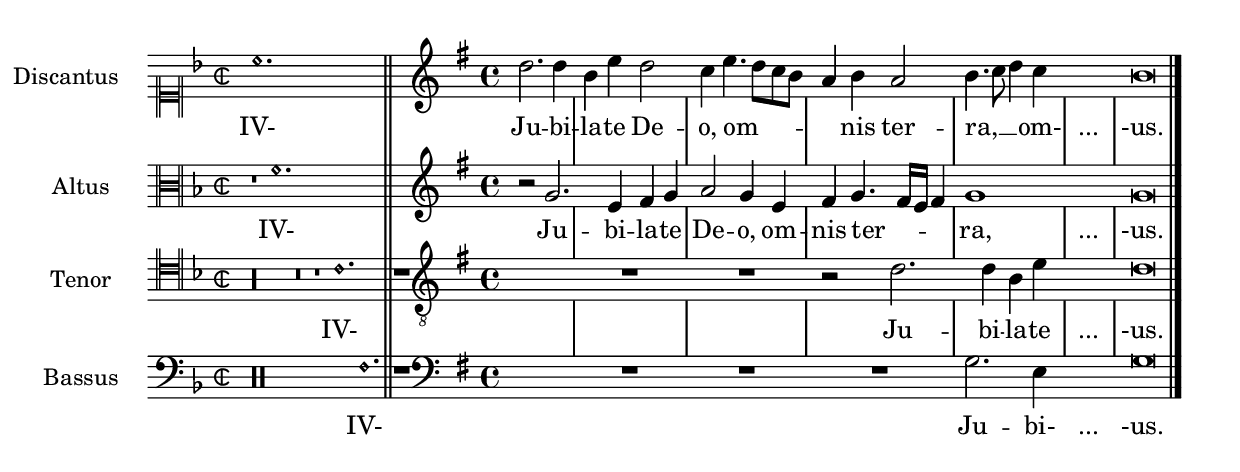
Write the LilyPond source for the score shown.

%% DO NOT EDIT this file manually; it is automatically
%% generated from LSR http://lsr.dsi.unimi.it
%% Make any changes in LSR itself, or in Documentation/snippets/new/ ,
%% and then run scripts/auxiliar/makelsr.py
%%
%% This file is in the public domain.
\version "2.14.0"

\header {
%% Translation of GIT committish: 4077120c18ac1dc490501b3d7d5886bc93e61a42
  texidocit = "
Quando si trascrive musica mensurale, è utile inserire un incipit all'inizio del
pezzo per indicare la tonalità e il tempo originali. Le stanghette della battuta,
a cui i musicisti di oggi sono abituati e che aiutano a riconoscere più velocemente
gli schemi ritmici, non erano ancora state inventate durante il periodo della
musica mensurale; infatti il tempo cambiava spesso dopo poche note. Come
compromesso, le stanghette vengono spesso inserite tra i righi invece che
dentro i righi.

"
  doctitleit = "Modello per notazione antica -- trascrizione moderna di musica mensurale"

  lsrtags = "ancient-notation, template"




%% Translation of GIT committish: 70f5f30161f7b804a681cd080274bfcdc9f4fe8c
  texidoces = "
Al transcribir música mensural, es útil un «incipit» al compienzo
de la pieza para indicar la tonalidad y el tempo
originales. Aunque los músicos actuales están acostumbrados a las
barras de compás para reconocer con más facilidad los patrones
rítmicos, durante el período de la música mensural aún no se
habíen inventado las líneas divisorias; de hecho, la medida solía
cambiar a cada pocas notas. Como compromiso, a menudo las líneas
divisorias se imprimen entre los pentagramas en vez de hacerlo
encima de ellos.

"
  doctitlees = "Plantilla de notación de música antigua (transcripción moderna de música mensural)"


%% Translation of GIT committish: 0a868be38a775ecb1ef935b079000cebbc64de40
  texidocde = "
Bei der Transkription von Mensuralmusik ist es oft erwünscht, ein
Incipit an den Anfang des Stückes zu stellen, damit klar ist, wie
Tempo und Schlüssel in der Originalnotation gesetzt waren. Während
heutzutage Musiker an Taktlinien gewöhnt sind, um Rhythmen schneller
zu erkennen, wurden diese in der Mensuralmusik nicht verwendet.
Tatsächlich ändern sich die Rhythmen auch oft alle paar Noten. Als
ein Kompromiss werden die Notenlinien nicht auf dem System, sondern
zwischen den Systemen geschrieben.
"

doctitlede = "Vorlage für Alte Notation -- moderne Transkription von Mensuralmusik"


%% Translation of GIT committish: bdfe3dc8175a2d7e9ea0800b5b04cfb68fe58a7a
  texidocfr = "
Lorsque l'on transcrit de la musique mensurale, un @emph{incipit} permet
d'indiquer la tonalité et le tempo d'origine.  Si les musiciens sont de
nos jours habitués aux barres de mesures qui présentent la structure
rythmique d'une œuvre, elles n'étaient pas en vigueur à l'époque où ces
pièces ont été composées, d'autant plus que la @qq{métrique} pouvait
changer au fil des notes.  Un compromis consiste à imprimer des barres
entre les portées plutôt que sur chacune d'elles.

"
  doctitlefr = "Exemples de notation ancienne -- transcription moderne de musique mensurale"

  texidoc = "
When transcribing mensural music, an incipit at the beginning of the
piece is useful to indicate the original key and tempo. While today
musicians are used to bar lines in order to faster recognize rhythmic
patterns, bar lines were not yet invented during the period of mensural
music; in fact, the meter often changed after every few notes. As a
compromise, bar lines are often printed between the staves rather than
on the staves.

"
  doctitle = "Ancient notation template -- modern transcription of mensural music"
} % begin verbatim

global = {
  \set Score.skipBars = ##t

  % incipit
  \once \override Score.SystemStartBracket #'transparent = ##t
  \override Score.SpacingSpanner #'spacing-increment = #1.0 % tight spacing
  \key f \major
  \time 2/2
  \once \override Staff.TimeSignature #'style = #'neomensural
  \override Voice.NoteHead #'style = #'neomensural
  \override Voice.Rest #'style = #'neomensural
  \set Staff.printKeyCancellation = ##f
  \cadenzaOn % turn off bar lines
  \skip 1*10
  \once \override Staff.BarLine #'transparent = ##f
  \bar "||"
  \skip 1*1 % need this extra \skip such that clef change comes
            % after bar line
  \bar ""

  % main
  \revert Score.SpacingSpanner #'spacing-increment % CHECK: no effect?
  \cadenzaOff % turn bar lines on again
  \once \override Staff.Clef #'full-size-change = ##t
  \set Staff.forceClef = ##t
  \key g \major
  \time 4/4
  \override Voice.NoteHead #'style = #'default
  \override Voice.Rest #'style = #'default

  % FIXME: setting printKeyCancellation back to #t must not
  % occur in the first bar after the incipit.  Dto. for forceClef.
  % Therefore, we need an extra \skip.
  \skip 1*1
  \set Staff.printKeyCancellation = ##t
  \set Staff.forceClef = ##f

  \skip 1*7 % the actual music

  % let finis bar go through all staves
  \override Staff.BarLine #'transparent = ##f

  % finis bar
  \bar "|."
}

discantusNotes = {
  \transpose c' c'' {
    \set Staff.instrumentName = #"Discantus  "

    % incipit
    \clef "neomensural-c1"
    c'1. s2   % two bars
    \skip 1*8 % eight bars
    \skip 1*1 % one bar

    % main
    \clef "treble"
    d'2. d'4 |
    b e' d'2 |
    c'4 e'4.( d'8 c' b |
    a4) b a2 |
    b4.( c'8 d'4) c'4 |
    \once \override NoteHead #'transparent = ##t c'1 |
    b\breve |
  }
}

discantusLyrics = \lyricmode {
  % incipit
  IV-

  % main
  Ju -- bi -- |
  la -- te De -- |
  o, om --
  nis ter -- |
  ra, __ om- |
  "..." |
  -us. |
}

altusNotes = {
  \transpose c' c'' {
    \set Staff.instrumentName = #"Altus  "

    % incipit
    \clef "neomensural-c3"
    r1        % one bar
    f1. s2    % two bars
    \skip 1*7 % seven bars
    \skip 1*1 % one bar

    % main
    \clef "treble"
    r2 g2. e4 fis g | % two bars
    a2 g4 e |
    fis g4.( fis16 e fis4) |
    g1 |
    \once \override NoteHead #'transparent = ##t g1 |
    g\breve |
  }
}

altusLyrics = \lyricmode {
  % incipit
  IV-

  % main
  Ju -- bi -- la -- te | % two bars
  De -- o, om -- |
  nis ter -- ra, |
  "..." |
  -us. |
}

tenorNotes = {
  \transpose c' c' {
    \set Staff.instrumentName = #"Tenor  "

    % incipit
    \clef "neomensural-c4"
    r\longa   % four bars
    r\breve   % two bars
    r1        % one bar
    c'1. s2   % two bars
    \skip 1*1 % one bar
    \skip 1*1 % one bar

    % main
    \clef "treble_8"
    R1 |
    R1 |
    R1 |
    r2 d'2. d'4 b e' | % two bars
    \once \override NoteHead #'transparent = ##t e'1 |
    d'\breve |
  }
}

tenorLyrics = \lyricmode {
  % incipit
  IV-

  % main
  Ju -- bi -- la -- te | % two bars
  "..." |
  -us. |
}

bassusNotes = {
  \transpose c' c' {
    \set Staff.instrumentName = #"Bassus  "

    % incipit
    \clef "bass"
    r\maxima  % eight bars
    f1. s2    % two bars
    \skip 1*1 % one bar

    % main
    \clef "bass"
    R1 |
    R1 |
    R1 |
    R1 |
    g2. e4 |
    \once \override NoteHead #'transparent = ##t e1 |
    g\breve |
  }
}

bassusLyrics = \lyricmode {
  % incipit
  IV-

  % main
  Ju -- bi- |
  "..." |
  -us. |
}

\score {
  \new StaffGroup = choirStaff <<
    \new Voice =
      "discantusNotes" << \global \discantusNotes >>
    \new Lyrics =
      "discantusLyrics" \lyricsto discantusNotes { \discantusLyrics }
    \new Voice =
      "altusNotes" << \global \altusNotes >>
    \new Lyrics =
      "altusLyrics" \lyricsto altusNotes { \altusLyrics }
    \new Voice =
      "tenorNotes" << \global \tenorNotes >>
    \new Lyrics =
      "tenorLyrics" \lyricsto tenorNotes { \tenorLyrics }
    \new Voice =
      "bassusNotes" << \global \bassusNotes >>
    \new Lyrics =
      "bassusLyrics" \lyricsto bassusNotes { \bassusLyrics }
  >>
  \layout {
    \context {
      \Score

      % no bars in staves
      \override BarLine #'transparent = ##t

      % incipit should not start with a start delimiter
      \remove "System_start_delimiter_engraver"
    }
    \context {
      \Voice

      % no slurs
      \override Slur #'transparent = ##t

      % Comment in the below "\remove" command to allow line
      % breaking also at those barlines where a note overlaps
      % into the next bar.  The command is commented out in this
      % short example score, but especially for large scores, you
      % will typically yield better line breaking and thus improve
      % overall spacing if you comment in the following command.
      %\remove "Forbid_line_break_engraver"
    }
  }
}




